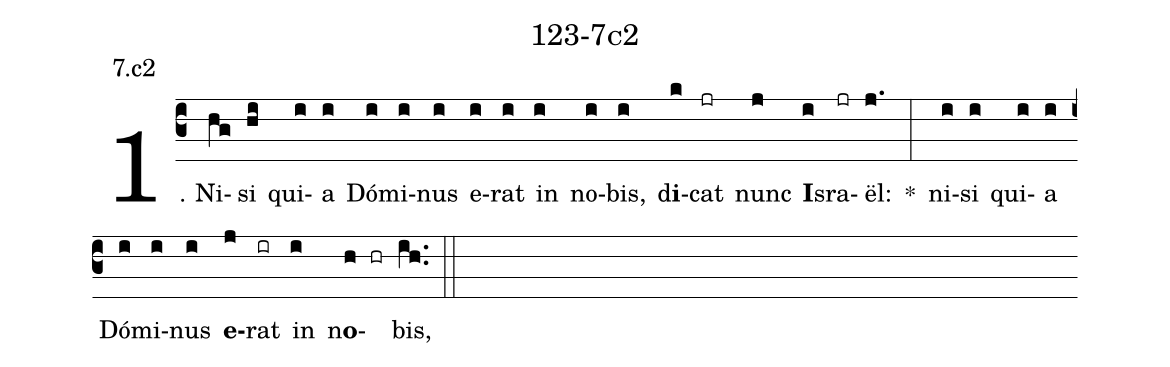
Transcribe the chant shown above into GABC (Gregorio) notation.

name: 123-7c2;
annotation: 7.c2;
%%
(c3)1. Ni(hg)si(hi) qui(i)a(i) Dó(i)mi(i)nus(i) e(i)rat(i) in(i) no(i)bis,(i) d<b>i</b>(k)cat(jr) nunc(j) <b>I</b>s(i)ra(jr)ël:(j.) *(:) ni(i)si(i) qui(i)a(i) Dó(i)mi(i)nus(i) <b>e</b>(j)rat(ir) in(i) n<b>o</b>(h hr)bis,(ih..) (::)
